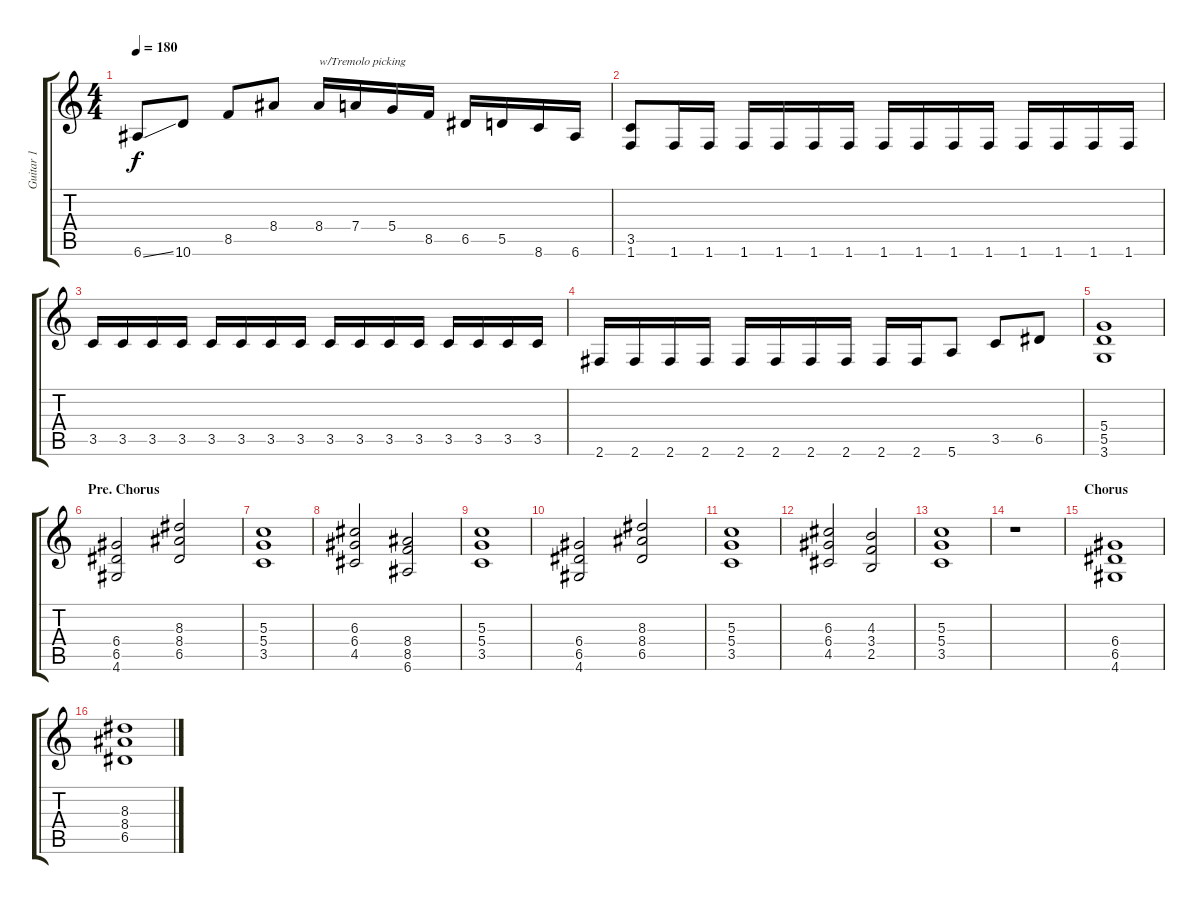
\track ("Guitar 1" "Guitar 1") {instrument distortionguitar}
\staff {score tabs}
\tuning (E4 B3 G3 D3 A2 E2) {hide}
\ts (4 4)
\tempo 180
\clef g2
\ks c
6.6{ss}.8{dy f} 10.6.8 8.5.8 8.4.8 8.4.16{txt "w/Tremolo picking"} 7.4.16 5.4.16 8.5.16 6.5.16 5.5.16 8.6.16 6.6.16 |
(3.5 1.6).8 1.6.16 1.6.16 1.6.16 1.6.16 1.6.16 1.6.16 1.6.16 1.6.16 1.6.16 1.6.16 1.6.16 1.6.16 1.6.16 1.6.16 |
3.5.16 3.5.16 3.5.16 3.5.16 3.5.16 3.5.16 3.5.16 3.5.16 3.5.16 3.5.16 3.5.16 3.5.16 3.5.16 3.5.16 3.5.16 3.5.16 |
2.6.16 2.6.16 2.6.16 2.6.16 2.6.16 2.6.16 2.6.16 2.6.16 2.6.16 2.6.16 5.6.8 3.5.8 6.5.8 |
(5.4 5.5 3.6).1 |
\section ("" "Pre. Chorus")
(6.4 6.5 4.6).2 (8.3 8.4 6.5).2 |
(5.3 5.4 3.5).1 |
(6.3 6.4 4.5).2 (8.4 8.5 6.6).2 |
(5.3 5.4 3.5).1 |
(6.4 6.5 4.6).2 (8.3 8.4 6.5).2 |
(5.3 5.4 3.5).1 |
(6.3 6.4 4.5).2 (4.3 3.4 2.5).2 |
(5.3 5.4 3.5).1 |
r.1 |
\section ("" "Chorus")
(6.4 6.5 4.6).1 |
(8.3 8.4 6.5).1
